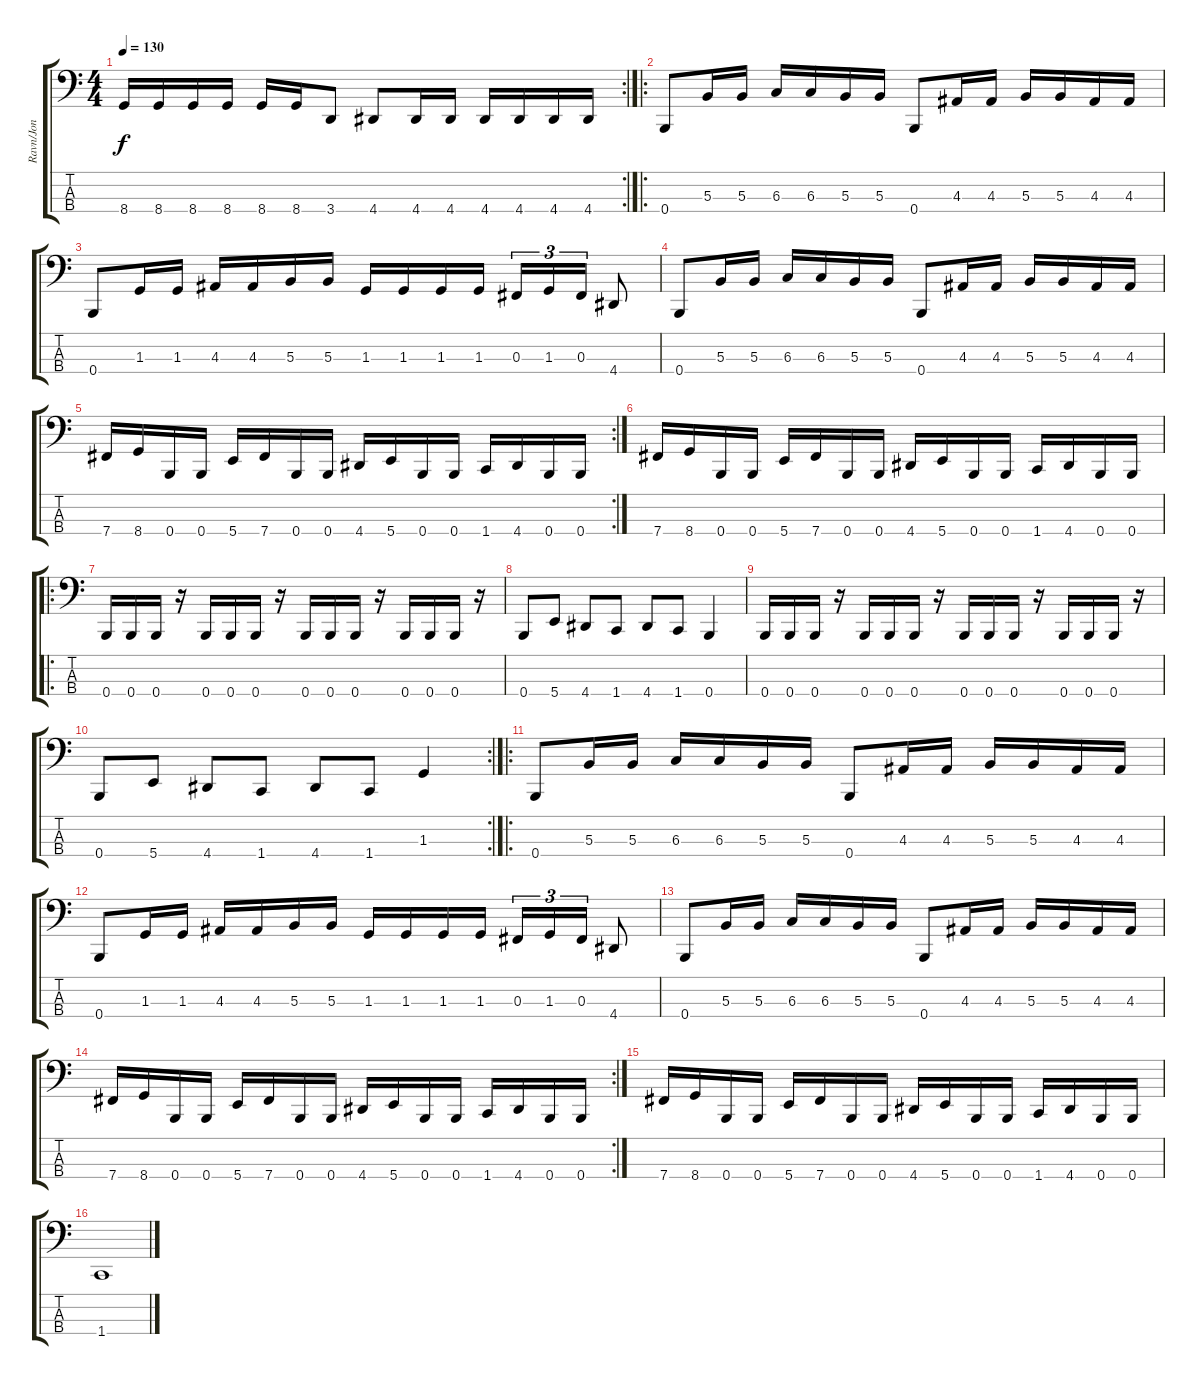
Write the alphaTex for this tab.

\track ("Ravn/Jon" "Ravn/Jon") {instrument electricbasspick}
\staff {score tabs}
\tuning (E2 B1 Gb1 B0) {hide}
\rc 2
\ts (4 4)
\tempo 130
\clef f4
\ks c
8.4.16{dy f} 8.4.16 8.4.16 8.4.16 8.4.16 8.4.16 3.4.8 4.4.8 4.4.16 4.4.16 4.4.16 4.4.16 4.4.16 4.4.16 |
\ro
0.4.8 5.3.16 5.3.16 6.3.16 6.3.16 5.3.16 5.3.16 0.4.8 4.3.16 4.3.16 5.3.16 5.3.16 4.3.16 4.3.16 |
0.4.8 1.3.16 1.3.16 4.3.16 4.3.16 5.3.16 5.3.16 1.3.16 1.3.16 1.3.16 1.3.16 0.3.16{tu (3 2)} 1.3.16{tu (3 2)} 0.3.16{tu (3 2)} 4.4.8 |
0.4.8 5.3.16 5.3.16 6.3.16 6.3.16 5.3.16 5.3.16 0.4.8 4.3.16 4.3.16 5.3.16 5.3.16 4.3.16 4.3.16 |
\rc 2
7.4.16 8.4.16 0.4.16 0.4.16 5.4.16 7.4.16 0.4.16 0.4.16 4.4.16 5.4.16 0.4.16 0.4.16 1.4.16 4.4.16 0.4.16 0.4.16 |
7.4.16 8.4.16 0.4.16 0.4.16 5.4.16 7.4.16 0.4.16 0.4.16 4.4.16 5.4.16 0.4.16 0.4.16 1.4.16 4.4.16 0.4.16 0.4.16 |
\ro
0.4.16 0.4.16 0.4.16 r.16 0.4.16 0.4.16 0.4.16 r.16 0.4.16 0.4.16 0.4.16 r.16 0.4.16 0.4.16 0.4.16 r.16 |
0.4.8 5.4.8 4.4.8 1.4.8 4.4.8 1.4.8 0.4.4 |
0.4.16 0.4.16 0.4.16 r.16 0.4.16 0.4.16 0.4.16 r.16 0.4.16 0.4.16 0.4.16 r.16 0.4.16 0.4.16 0.4.16 r.16 |
\rc 2
0.4.8 5.4.8 4.4.8 1.4.8 4.4.8 1.4.8 1.3.4 |
\ro
0.4.8 5.3.16 5.3.16 6.3.16 6.3.16 5.3.16 5.3.16 0.4.8 4.3.16 4.3.16 5.3.16 5.3.16 4.3.16 4.3.16 |
0.4.8 1.3.16 1.3.16 4.3.16 4.3.16 5.3.16 5.3.16 1.3.16 1.3.16 1.3.16 1.3.16 0.3.16{tu (3 2)} 1.3.16{tu (3 2)} 0.3.16{tu (3 2)} 4.4.8 |
0.4.8 5.3.16 5.3.16 6.3.16 6.3.16 5.3.16 5.3.16 0.4.8 4.3.16 4.3.16 5.3.16 5.3.16 4.3.16 4.3.16 |
\rc 2
7.4.16 8.4.16 0.4.16 0.4.16 5.4.16 7.4.16 0.4.16 0.4.16 4.4.16 5.4.16 0.4.16 0.4.16 1.4.16 4.4.16 0.4.16 0.4.16 |
7.4.16 8.4.16 0.4.16 0.4.16 5.4.16 7.4.16 0.4.16 0.4.16 4.4.16 5.4.16 0.4.16 0.4.16 1.4.16 4.4.16 0.4.16 0.4.16 |
1.4.1
